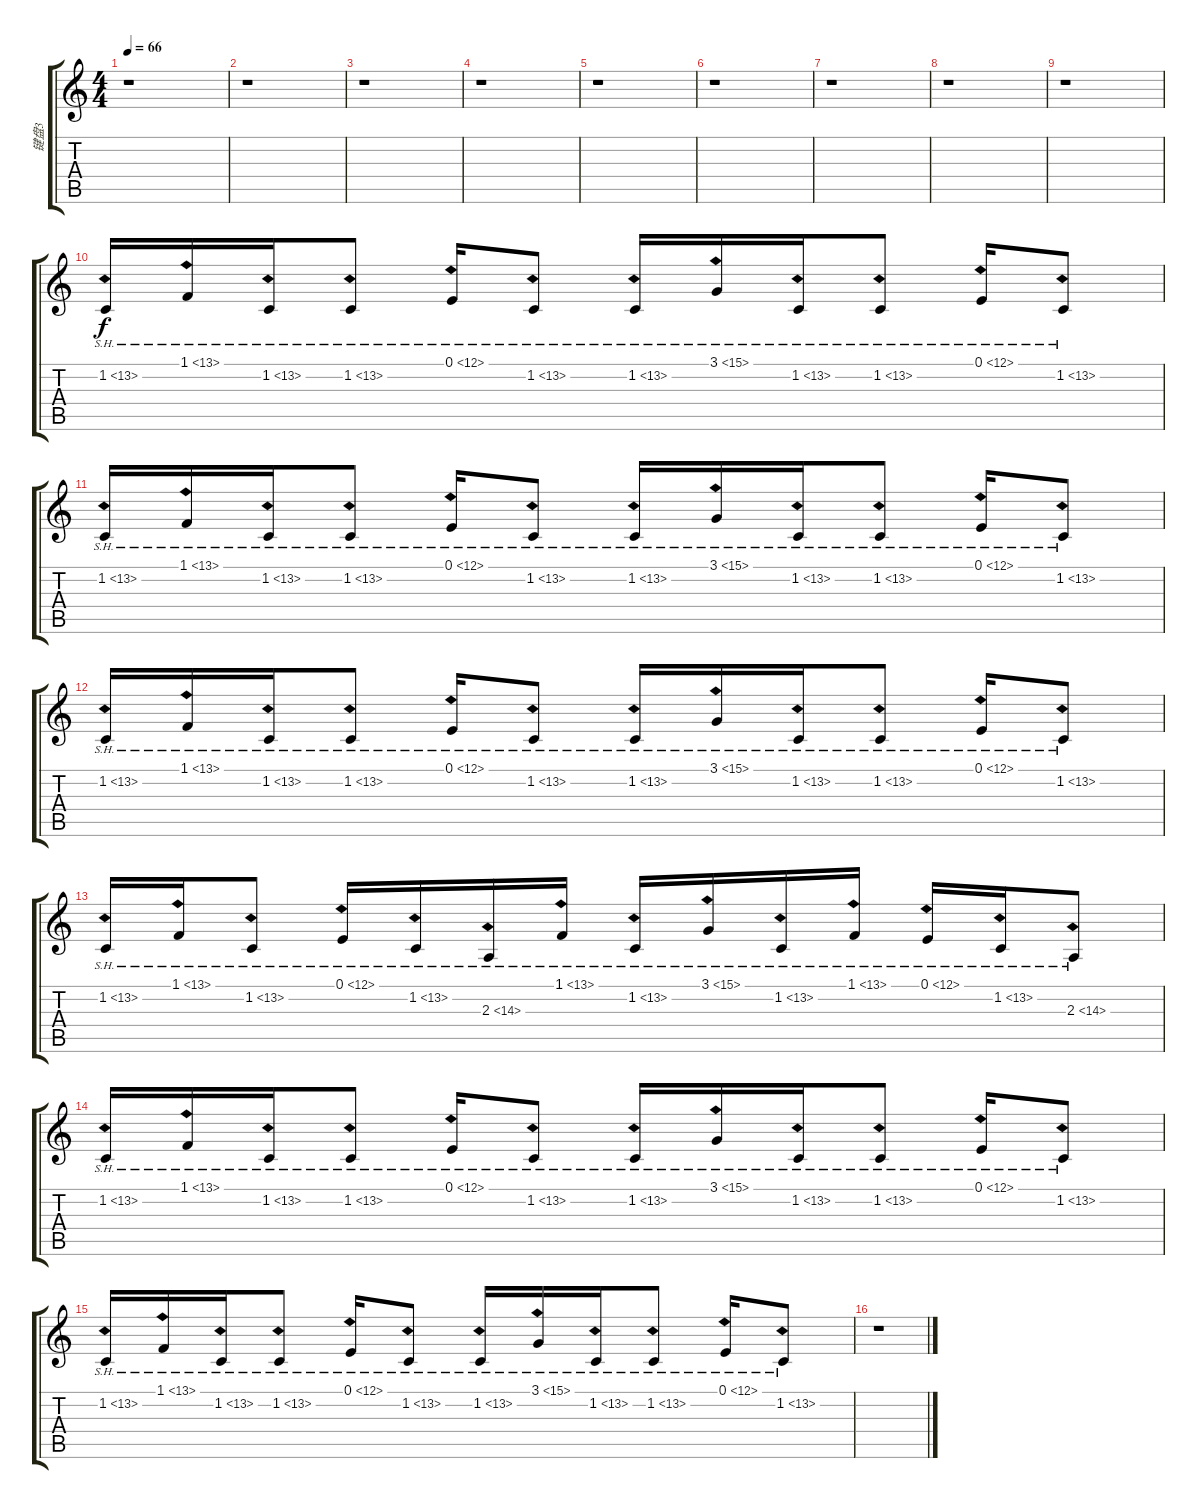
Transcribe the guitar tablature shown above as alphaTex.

\track ("键盘3" "键盘3") {instrument glockenspiel}
\staff {score tabs}
\tuning (E4 B3 G3 D3 A2 E2) {hide}
\ts (4 4)
\tempo 66
\clef g2
\ks c
r.1{dy f instrument glockenspiel} |
r.1 |
r.1 |
r.1 |
r.1 |
r.1 |
r.1 |
r.1 |
r.1 |
1.2{sh 12}.16 1.1{sh 12}.16 1.2{sh 12}.16 1.2{sh 12}.8 0.1{sh 12}.16 1.2{sh 12}.8 1.2{sh 12}.16 3.1{sh 12}.16 1.2{sh 12}.16 1.2{sh 12}.8 0.1{sh 12}.16 1.2{sh 12}.8 |
1.2{sh 12}.16 1.1{sh 12}.16 1.2{sh 12}.16 1.2{sh 12}.8 0.1{sh 12}.16 1.2{sh 12}.8 1.2{sh 12}.16{volume 8} 3.1{sh 12}.16 1.2{sh 12}.16 1.2{sh 12}.8 0.1{sh 12}.16 1.2{sh 12}.8 |
1.2{sh 12}.16{volume 5} 1.1{sh 12}.16 1.2{sh 12}.16 1.2{sh 12}.8 0.1{sh 12}.16 1.2{sh 12}.8 1.2{sh 12}.16 3.1{sh 12}.16 1.2{sh 12}.16 1.2{sh 12}.8 0.1{sh 12}.16 1.2{sh 12}.8 |
1.2{sh 12}.16 1.1{sh 12}.16 1.2{sh 12}.8 0.1{sh 12}.16 1.2{sh 12}.16 2.3{sh 12}.16 1.1{sh 12}.16 1.2{sh 12}.16 3.1{sh 12}.16 1.2{sh 12}.16 1.1{sh 12}.16 0.1{sh 12}.16 1.2{sh 12}.16 2.3{sh 12}.8 |
1.2{sh 12}.16{volume 4} 1.1{sh 12}.16 1.2{sh 12}.16 1.2{sh 12}.8 0.1{sh 12}.16 1.2{sh 12}.8 1.2{sh 12}.16 3.1{sh 12}.16 1.2{sh 12}.16 1.2{sh 12}.8 0.1{sh 12}.16 1.2{sh 12}.8 |
1.2{sh 12}.16 1.1{sh 12}.16 1.2{sh 12}.16 1.2{sh 12}.8 0.1{sh 12}.16 1.2{sh 12}.8 1.2{sh 12}.16 3.1{sh 12}.16 1.2{sh 12}.16 1.2{sh 12}.8 0.1{sh 12}.16 1.2{sh 12}.8 |
r.1
